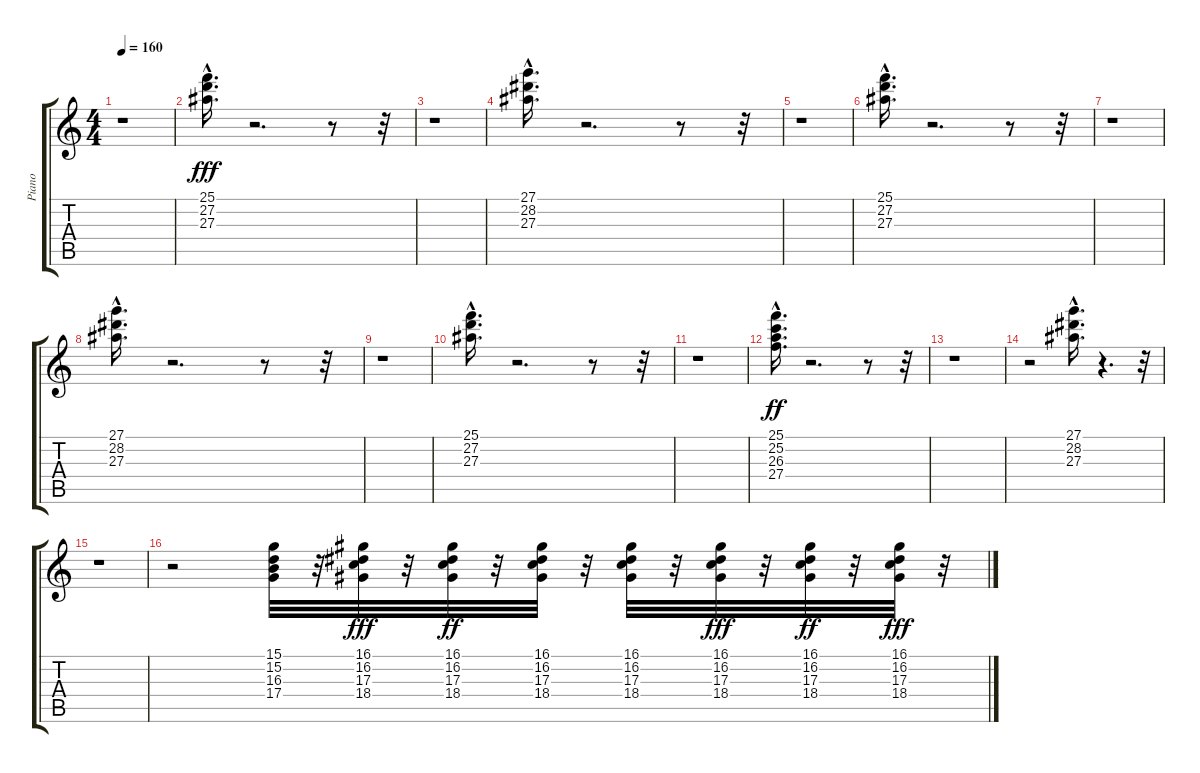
\track ("Piano" "Piano") {instrument acousticgrandpiano}
\staff {score tabs}
\tuning (E4 B3 G3 D3 A2 E2) {hide}
\ts (4 4)
\tempo 160
\clef g2
\ks c
r.1{dy fff instrument acousticgrandpiano} |
(25.1{hac} 27.2{hac} 27.3{hac}).16{d} r.2{d} r.8 r.32 |
r.1 |
(27.1{hac} 28.2{hac} 27.3{hac}).16{d} r.2{d} r.8 r.32 |
r.1 |
(25.1{hac} 27.2{hac} 27.3{hac}).16{d} r.2{d} r.8 r.32 |
r.1 |
(27.1{hac} 28.2{hac} 27.3{hac}).16{d} r.2{d} r.8 r.32 |
r.1 |
(25.1{hac} 27.2{hac} 27.3{hac}).16{d} r.2{d} r.8 r.32 |
r.1 |
(25.1{hac} 25.2{hac} 26.3{hac} 27.4{hac}).16{d dy ff} r.2{d} r.8 r.32 |
r.1 |
r.2 (27.1{hac} 28.2{hac} 27.3{hac}).16{d} r.4{d} r.32 |
r.1 |
r.2 (15.1 15.2 16.3 17.4).32 r.32 (16.1 16.2 17.3 18.4).32{dy fff} r.32 (16.1 16.2 17.3 18.4).32{dy ff} r.32 (16.1 16.2 17.3 18.4).32 r.32 (16.1 16.2 17.3 18.4).32 r.32 (16.1 16.2 17.3 18.4).32{dy fff} r.32 (16.1 16.2 17.3 18.4).32{dy ff} r.32 (16.1 16.2 17.3 18.4).32{dy fff} r.32
